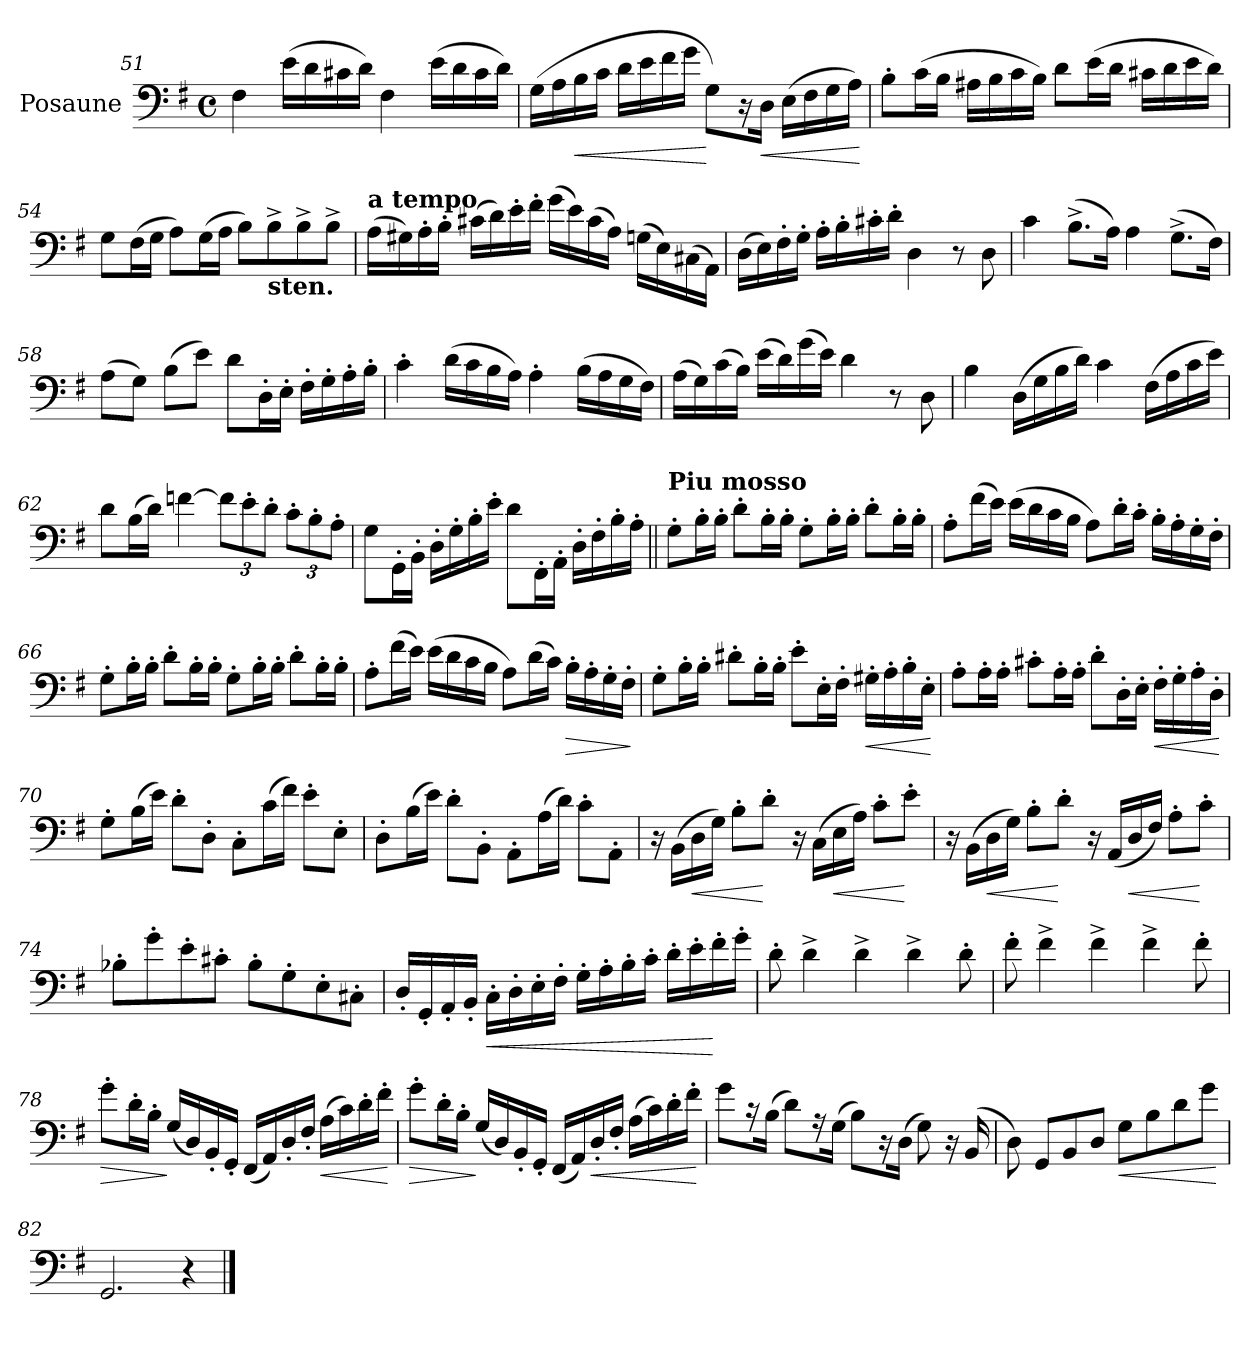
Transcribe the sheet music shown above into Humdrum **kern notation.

**kern	**dynam
*part1	*part1
*staff1	*staff1
*I"Posaune	*
*I'Psn.	*
*clefF4	*
*k[f#]	*
*M4/4	*
*met(c)	*
=51	=51
4F#\	.
(>16e\LL	.
16d\	.
16c#X\	.
16d\JJ)	.
4F#\	.
(>16e\LL	.
16d\	.
16c#\	.
16d\JJ)	.
!!LO:LB:g=z
=52	=52
(>16G\LL	.
16A\	.
!	!LO:HP:b
16B\	<
16c\JJ	.
16d\LL	.
16e\	.
16f#\	.
16g\JJ	.
8G\L)	[
16r	.
!	!LO:HP:b
16D\Jk	<
(>16E\LL	.
16F#\	.
16G\	.
16A\JJ)	.
.	[
=53	=53
8B'\L	.
(>16c\L	.
16B\JJ	.
16A#X\LL	.
16B\	.
16c\	.
16B\JJ)	.
8d\L	.
(>16e\L	.
16d\JJ	.
16c#X\LL	.
16d\	.
16e\	.
16d\JJ)	.
=54	=54
8G\L	.
(>16F#\L	.
16G\JJ	.
8A\L)	.
(>16G\L	.
16A\JJ	.
8B\L)	.
!LO:TX:b:B:t=sten.	!
8B^\	.
8B^\	.
8B^\J	.
!!LO:LB:g=z
=55	=55
!LO:TX:a:B:t=a tempo	!
(>16A\LL	.
16G#X\)	.
16A'\	.
16B'\JJ	.
(>16c#X\LL	.
16d\)	.
16e'\	.
16f#'\JJ	.
(>16g\LL	.
16e\)	.
(>16c#\	.
16A\JJ)	.
(>16Gn\LL	.
16E\)	.
(>16C#X\	.
16AA\JJ)	.
=56	=56
(>16D\LL	.
16E\)	.
16F#'\	.
16G'\JJ	.
16A'\LL	.
16B'\	.
16c#X'\	.
16d'\JJ	.
4D\	.
8r	.
8D\	.
=57	=57
4c\	.
(>8.B^\L	.
16A\Jk)	.
4A\	.
(>8.G^\L	.
16F#\Jk)	.
!!LO:LB:g=z
=58	=58
(>8A\L	.
8G\J)	.
(>8B\L	.
8e\J)	.
8d\L	.
16D'\L	.
16E'\JJ	.
16F#'\LL	.
16G'\	.
16A'\	.
16B'\JJ	.
=59	=59
4c'\	.
(>16d\LL	.
16c\	.
16B\	.
16A\JJ)	.
4A'\	.
(>16B\LL	.
16A\	.
16G\	.
16F#\JJ)	.
=60	=60
(>16A\LL	.
16G\)	.
(>16c\	.
16B\JJ)	.
(>16e\LL	.
16d\)	.
(>16g\	.
16e\JJ)	.
4d\	.
8r	.
8D\	.
=61	=61
4B\	.
(>16D\LL	.
16G\	.
16B\	.
16d\JJ)	.
4c\	.
(>16F#\LL	.
16A\	.
16c\	.
16e\JJ)	.
!!LO:PB:g=z
=62	=62
8d\L	.
(>16B\L	.
16d\JJ)	.
[4fn\	.
*Xbrackettup	*
12f\L]	.
12e'\	.
12d'\J	.
12c'\L	.
12B'\	.
12A'\J	.
=63	=63
8G\L	.
16GG'\L	.
16BB'\JJ	.
16D'\LL	.
16G'\	.
16B'\	.
16e'\JJ	.
8d\L	.
16FF#'\L	.
16AA'\JJ	.
16D'\LL	.
16F#'\	.
16B'\	.
16A'\JJ	.
=64||	=64||
*MM120	*
!LO:TX:a:B:t=Piu mosso	!
8G'\L	.
16B'\L	.
16B'\JJ	.
8d'\L	.
16B'\L	.
16B'\JJ	.
8G'\L	.
16B'\L	.
16B'\JJ	.
8d'\L	.
16B'\L	.
16B'\JJ	.
!!LO:LB:g=z
=65	=65
8A'\L	.
(>16f#\L	.
16e\JJ)	.
(>16e\LL	.
16d\	.
16c\	.
16B\JJ	.
8A\L)	.
16d'\L	.
16c'\JJ	.
16B'\LL	.
16A'\	.
16G'\	.
16F#'\JJ	.
=66	=66
8G'\L	.
16B'\L	.
16B'\JJ	.
8d'\L	.
16B'\L	.
16B'\JJ	.
8G'\L	.
16B'\L	.
16B'\JJ	.
8d'\L	.
16B'\L	.
16B'\JJ	.
=67	=67
8A'\L	.
(>16f#\L	.
16e\JJ)	.
(>16e\LL	.
16d\	.
16c\	.
16B\JJ	.
8A\L)	.
(>16d\L	.
16c\JJ)	.
!	!LO:HP:b
16B'\LL	>
16A'\	.
16G'\	.
16F#'\JJ	.
.	]
!!LO:LB:g=z
=68	=68
8G'\L	.
16B'\L	.
16B'\JJ	.
8d#X'\L	.
16B'\L	.
16B'\JJ	.
8e'\L	.
16E'\L	.
16F#'\JJ	.
!	!LO:HP:b
16G#X'\LL	<
16A'\	.
16B'\	.
16E'\JJ	.
.	[
=69	=69
8A'\L	.
16A'\L	.
16A'\JJ	.
8c#X'\L	.
16A'\L	.
16A'\JJ	.
8d'\L	.
16D'\L	.
16E'\JJ	.
!	!LO:HP:b
16F#'\LL	<
16G'\	.
16A'\	.
16D'\JJ	.
.	[
=70	=70
8G'\L	.
(>16B\L	.
16e\JJ)	.
8d'\L	.
8D'\J	.
8C'\L	.
(>16c\L	.
16f#\JJ)	.
8e'\L	.
8E'\J	.
!!LO:LB:g=z
=71	=71
8D'\L	.
(>16B\L	.
16e\JJ)	.
8d'\L	.
8BB'\J	.
8AA'\L	.
(>16A\L	.
16d\JJ)	.
8c'\L	.
8AA'\J	.
=72	=72
16r	.
(>16BB\LL	.
!	!LO:HP:b
16D\	<
16G\JJ)	.
8B'\L	.
8d'\J	[
16r	.
(>16C\LL	.
!	!LO:HP:b
16E\	<
16A\JJ)	.
8c'\L	.
8e'\J	[
=73	=73
16r	.
(>16BB\LL	.
!	!LO:HP:b
16D\	<
16G\JJ)	.
8B'\L	.
8d'\J	[
16r	.
(<16AA/LL	.
!	!LO:HP:b
16D/	<
16F#/JJ)	.
8A'\L	.
8c'\J	[
=74	=74
8B-X'\L	.
8g'\	.
8e'\	.
8c#X'\J	.
8B-'\L	.
8G'\	.
8E'\	.
8C#X'\J	.
!!LO:LB:g=z
=75	=75
16D'/LL	.
16GG'/	.
16AA'/	.
16BB'/JJ	.
!	!LO:HP:b
16C'\LL	<
16D'\	.
16E'\	.
16F#'\JJ	.
16G'\LL	.
16A'\	.
16B'\	.
16c'\JJ	.
16d'\LL	.
16e'\	.
16f#'\	[
16g'\JJ	.
=76	=76
8d'\	.
4d^\	.
4d^\	.
4d^\	.
8d'\	.
=77	=77
8f#'\	.
4f#^\	.
4f#^\	.
4f#^\	.
8f#'\	.
!!LO:LB:g=z
=78	=78
!	!LO:HP:b
8g'\L	>
16d'\L	.
16B'\JJ	.
(<16G/LL	]
16D/)	.
16BB'/	.
16GG'/JJ	.
(<16FF#/LL	.
16AA/)	.
16D'/	.
16F#'/JJ	.
!	!LO:HP:b
(>16A\LL	<
16c\)	.
16d'\	.
16f#'\JJ	.
.	[
=79	=79
!	!LO:HP:b
8g'\L	>
16d'\L	.
16B'\JJ	.
(<16G/LL	]
16D/)	.
16BB'/	.
16GG'/JJ	.
(<16FF#/LL	.
16AA/)	.
!	!LO:HP:b
16D'/	<
16F#'/JJ	.
(>16A\LL	.
16c\)	.
16d'\	.
16f#'\JJ	.
.	[
!!LO:LB:g=z
=80	=80
8g\L	.
16r	.
(>16B\Jk	.
8d\L)	.
16r	.
(>16G\Jk	.
8B\L)	.
16r	.
(>16D\Jk	.
8G\)	.
16r	.
(<16BB/	.
=81	=81
8D\)	.
8GG/L	.
8BB/	.
8D/J	.
!	!LO:HP:b
8G\L	<
8B\	.
8d\	.
8g\J	.
.	[
=82	=82
2.GG/	.
4r	.
==	==
*-	*-
